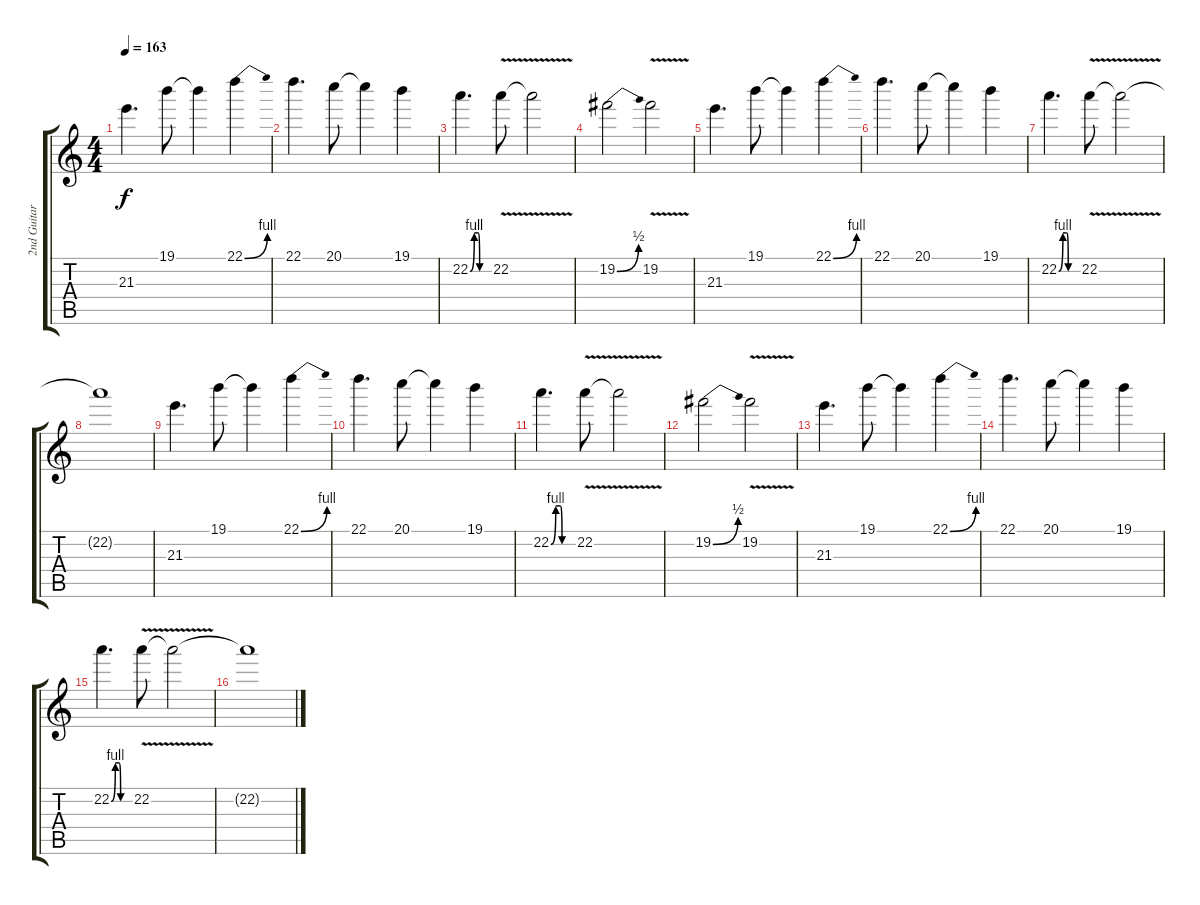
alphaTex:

\track ("2nd Guitar" "2nd Guitar") {instrument distortionguitar}
\staff {score tabs}
\tuning (E4 B3 G3 D3 A2 E2) {hide}
\ts (4 4)
\tempo 163
\clef g2
\ks c
21.3.4{d dy f} 19.1.8 19.1{t}.4 22.1{be (bend 0 0 60 4)}.4 |
22.1.4{d} 20.1.8 20.1{t}.4 19.1.4 |
22.2{be (custom 0 0 13 4 25 4 30 0 60 0)}.4{d} 22.2{v}.8 22.2{t}.2 |
19.2{be (bend 0 0 60 2)}.2 19.2{v}.2 |
21.3.4{d} 19.1.8 19.1{t}.4 22.1{be (bend 0 0 60 4)}.4 |
22.1.4{d} 20.1.8 20.1{t}.4 19.1.4 |
22.2{be (custom 0 0 13 4 25 4 30 0 60 0)}.4{d} 22.2{v}.8 22.2{t}.2 |
22.2{t}.1 |
21.3.4{d} 19.1.8 19.1{t}.4 22.1{be (bend 0 0 60 4)}.4 |
22.1.4{d} 20.1.8 20.1{t}.4 19.1.4 |
22.2{be (custom 0 0 13 4 25 4 30 0 60 0)}.4{d} 22.2{v}.8 22.2{t}.2 |
19.2{be (bend 0 0 60 2)}.2 19.2{v}.2 |
21.3.4{d} 19.1.8 19.1{t}.4 22.1{be (bend 0 0 60 4)}.4 |
22.1.4{d} 20.1.8 20.1{t}.4 19.1.4 |
22.2{be (custom 0 0 13 4 25 4 30 0 60 0)}.4{d} 22.2{v}.8 22.2{t}.2 |
22.2{t}.1
